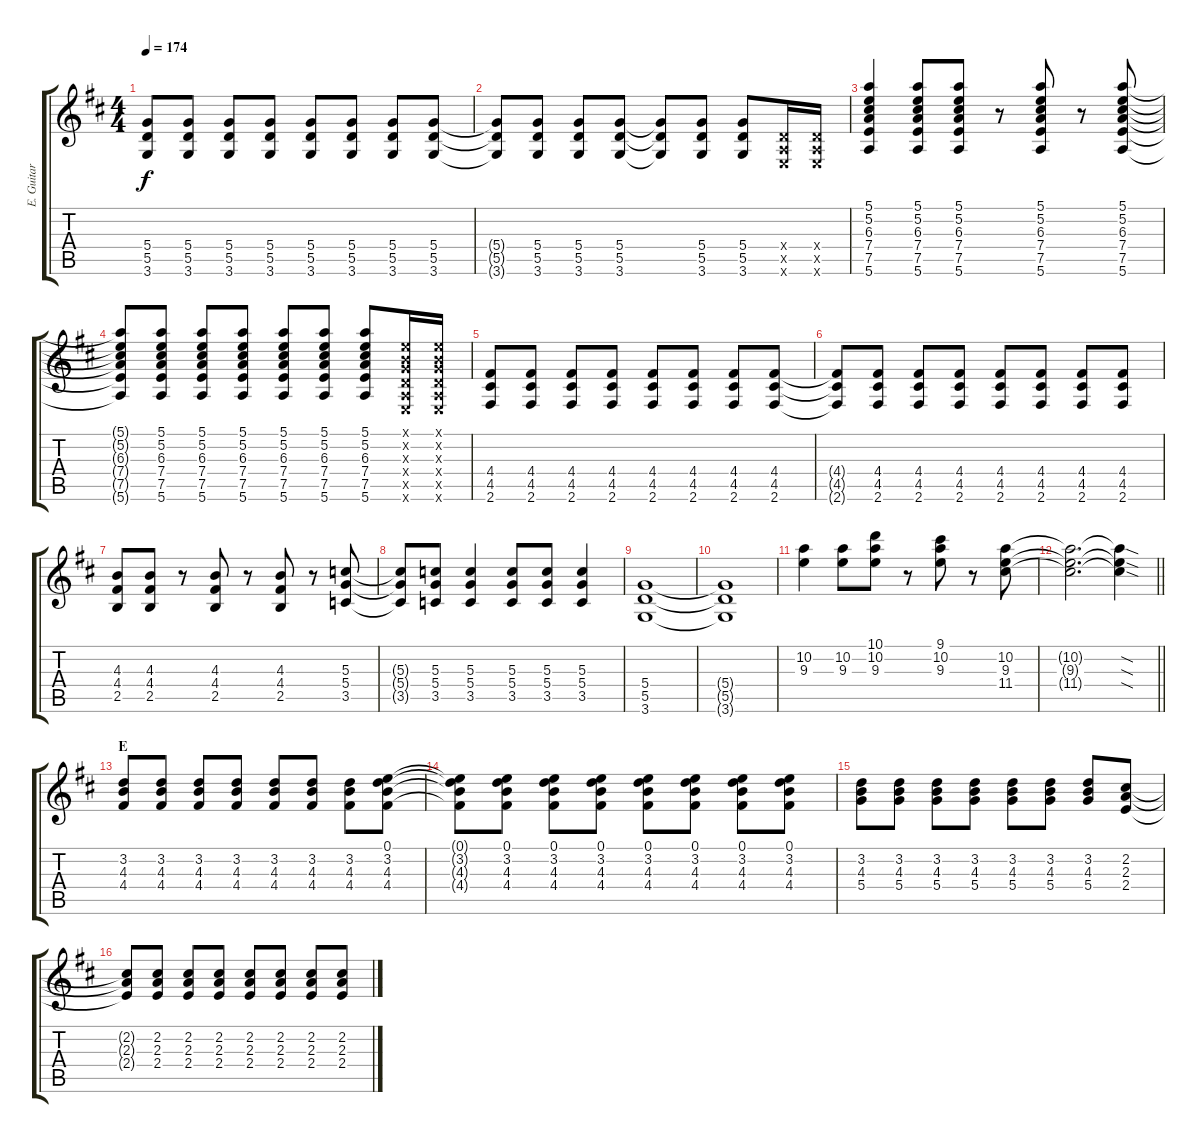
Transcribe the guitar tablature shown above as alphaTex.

\track ("E. Guitar II" "E. Guitar ") {instrument overdrivenguitar}
\staff {score tabs}
\tuning (E4 B3 G3 D3 A2 E2) {hide}
\ts (4 4)
\tempo 174
\clef g2
\ks bminor
(5.4 5.5 3.6).8{dy f} (5.4 5.5 3.6).8 (5.4 5.5 3.6).8 (5.4 5.5 3.6).8 (5.4 5.5 3.6).8 (5.4 5.5 3.6).8 (5.4 5.5 3.6).8 (5.4 5.5 3.6).8 |
(5.4{t} 5.5{t} 3.6{t}).8 (5.4 5.5 3.6).8 (5.4 5.5 3.6).8 (5.4 5.5 3.6).8 (5.4{t} 5.5{t} 3.6{t}).8 (5.4 5.5 3.6).8 (5.4 5.5 3.6).8 (0.4{x} 0.5{x} 0.6{x}).16 (0.4{x} 0.5{x} 0.6{x}).16 |
(5.1 5.2 6.3 7.4 7.5 5.6).4 (5.1 5.2 6.3 7.4 7.5 5.6).8 (5.1 5.2 6.3 7.4 7.5 5.6).8 r.8 (5.1 5.2 6.3 7.4 7.5 5.6).8 r.8 (5.1 5.2 6.3 7.4 7.5 5.6).8 |
(5.1{t} 5.2{t} 6.3{t} 7.4{t} 7.5{t} 5.6{t}).8 (5.1 5.2 6.3 7.4 7.5 5.6).8 (5.1 5.2 6.3 7.4 7.5 5.6).8 (5.1 5.2 6.3 7.4 7.5 5.6).8 (5.1 5.2 6.3 7.4 7.5 5.6).8 (5.1 5.2 6.3 7.4 7.5 5.6).8 (5.1 5.2 6.3 7.4 7.5 5.6).8 (0.1{x} 0.2{x} 0.3{x} 0.4{x} 0.5{x} 0.6{x}).16 (0.1{x} 0.2{x} 0.3{x} 0.4{x} 0.5{x} 0.6{x}).16 |
(4.4 4.5 2.6).8 (4.4 4.5 2.6).8 (4.4 4.5 2.6).8 (4.4 4.5 2.6).8 (4.4 4.5 2.6).8 (4.4 4.5 2.6).8 (4.4 4.5 2.6).8 (4.4 4.5 2.6).8 |
(4.4{t} 4.5{t} 2.6{t}).8 (4.4 4.5 2.6).8 (4.4 4.5 2.6).8 (4.4 4.5 2.6).8 (4.4 4.5 2.6).8 (4.4 4.5 2.6).8 (4.4 4.5 2.6).8 (4.4 4.5 2.6).8 |
(4.3 4.4 2.5).8 (4.3 4.4 2.5).8 r.8 (4.3 4.4 2.5).8 r.8 (4.3 4.4 2.5).8 r.8 (5.3 5.4 3.5).8 |
(5.3{t} 5.4{t} 3.5{t}).8 (5.3 5.4 3.5).8 (5.3 5.4 3.5).4 (5.3 5.4 3.5).8 (5.3 5.4 3.5).8 (5.3 5.4 3.5).4 |
(5.4 5.5 3.6).1 |
(5.4{t} 5.5{t} 3.6{t}).1 |
(10.2 9.3).4 (10.2 9.3).8 (10.1 10.2 9.3).8 r.8 (9.1 10.2 9.3).8 r.8 (10.2 9.3 11.4).8 |
\barLineRight lightlight
(10.2{t} 9.3{t} 11.4{t}).2{d} (10.2{sod t} 9.3{sod t} 11.4{sod t}).4 |
\section ("" "E")
(3.2 4.3 4.4).8 (3.2 4.3 4.4).8 (3.2 4.3 4.4).8 (3.2 4.3 4.4).8 (3.2 4.3 4.4).8 (3.2 4.3 4.4).8 (3.2 4.3 4.4).8 (0.1 3.2 4.3 4.4).8 |
(0.1{t} 3.2{t} 4.3{t} 4.4{t}).8 (0.1 3.2 4.3 4.4).8 (0.1 3.2 4.3 4.4).8 (0.1 3.2 4.3 4.4).8 (0.1 3.2 4.3 4.4).8 (0.1 3.2 4.3 4.4).8 (0.1 3.2 4.3 4.4).8 (0.1 3.2 4.3 4.4).8 |
(3.2 4.3 5.4).8 (3.2 4.3 5.4).8 (3.2 4.3 5.4).8 (3.2 4.3 5.4).8 (3.2 4.3 5.4).8 (3.2 4.3 5.4).8 (3.2 4.3 5.4).8 (2.2 2.3 2.4).8 |
(2.2{t} 2.3{t} 2.4{t}).8 (2.2 2.3 2.4).8 (2.2 2.3 2.4).8 (2.2 2.3 2.4).8 (2.2 2.3 2.4).8 (2.2 2.3 2.4).8 (2.2 2.3 2.4).8 (2.2 2.3 2.4).8
